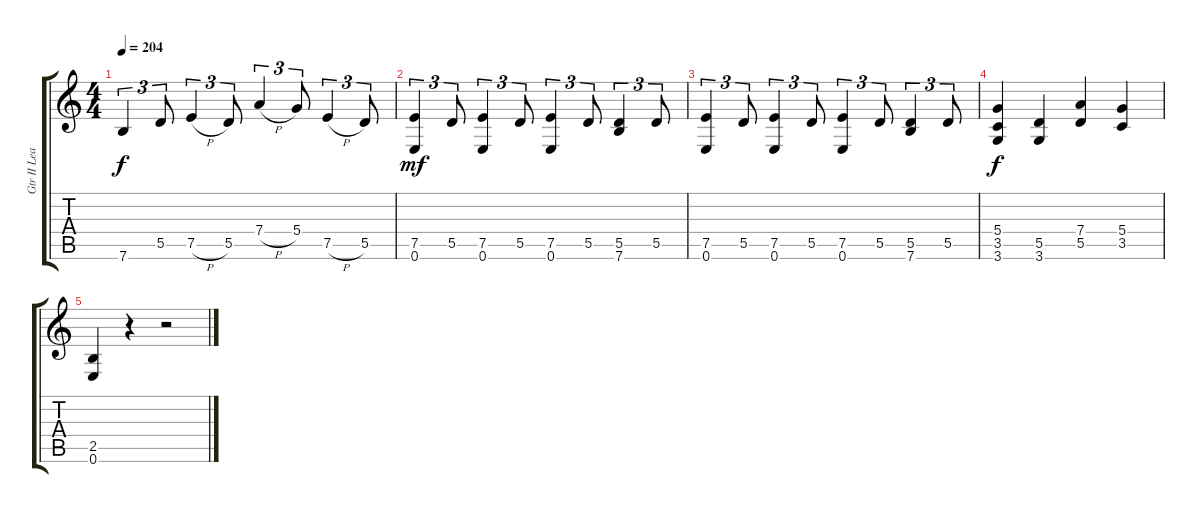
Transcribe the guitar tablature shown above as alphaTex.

\track ("Gtr II Lead" "Gtr II Lea") {instrument overdrivenguitar}
\staff {score tabs}
\tuning (E4 B3 G3 D3 A2 E2) {hide}
\ts (4 4)
\tempo 204
\clef g2
\ks c
7.6.4{tu (3 2) dy f} 5.5.8{tu (3 2)} 7.5{h}.4{tu (3 2)} 5.5.8{tu (3 2)} 7.4{h}.4{tu (3 2)} 5.4.8{tu (3 2)} 7.5{h}.4{tu (3 2)} 5.5.8{tu (3 2)} |
(7.5 0.6).4{tu (3 2) dy mf} 5.5.8{tu (3 2)} (7.5 0.6).4{tu (3 2)} 5.5.8{tu (3 2)} (7.5 0.6).4{tu (3 2)} 5.5.8{tu (3 2)} (5.5 7.6).4{tu (3 2)} 5.5.8{tu (3 2)} |
(7.5 0.6).4{tu (3 2)} 5.5.8{tu (3 2)} (7.5 0.6).4{tu (3 2)} 5.5.8{tu (3 2)} (7.5 0.6).4{tu (3 2)} 5.5.8{tu (3 2)} (5.5 7.6).4{tu (3 2)} 5.5.8{tu (3 2)} |
(5.4 3.5 3.6).4{dy f} (5.5 3.6).4 (7.4 5.5).4 (5.4 3.5).4 |
(2.5 0.6).4 r.4 r.2
